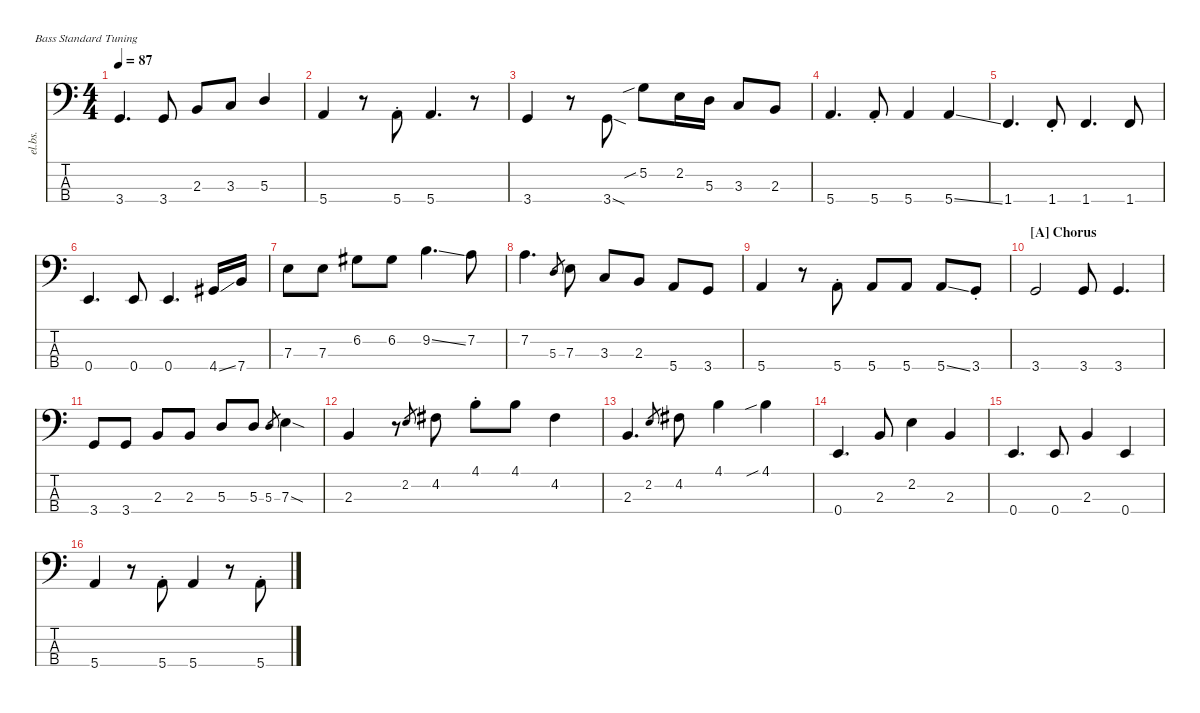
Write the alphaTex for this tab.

\defaultSystemsLayout 4
\hideDynamics
\bracketExtendMode nobrackets
\track ("Electric Bass" "el.bs.") {instrument electricbassfinger}
\staff {score tabs}
\tuning (G2 D2 A1 E1)
\ts (4 4)
\tempo 87
\clef f4
\ks c
3.4.4{d dy mf beam Up} 3.4.8{beam Up} 2.3.8{beam Up} 3.3.8{beam Up} 5.3.4{beam Up} |
5.4.4{beam Up} r.8{beam Down} 5.4{st}.8{beam Up} 5.4.4{d beam Up} r.8{beam Down} |
3.4.4{beam Up} r.8{beam Down} 3.4{sod}.8{beam Up} 5.2{sib}.8{beam Down} 2.2.16{beam Down} 5.3.16{beam Down} 3.3.8{beam Up} 2.3.8{beam Up} |
5.4.4{d beam Up} 5.4{st}.8{beam Up} 5.4.4{beam Up} 5.4{ss}.4{beam Up} |
1.4.4{d beam Up} 1.4{st}.8{beam Up} 1.4.4{d beam Up} 1.4.8{beam Up} |
0.4.4{d beam Up} 0.4.8{beam Up} 0.4.4{d beam Up} 4.4{ss acc #}.16{beam Up} 7.4.16{beam Up} |
7.3.8{beam Down} 7.3.8{beam Down} 6.2{acc #}.8{beam Down} 6.2{acc #}.8{beam Down} 9.2{ss}.4{d beam Down} 7.2.8{beam Down} |
7.2.4{d beam Down} 5.3.8{gr beam Up} 7.3.8{beam Down} 3.3.8{beam Up} 2.3.8{beam Up} 5.4.8{beam Up} 3.4.8{beam Up} |
5.4.4{beam Up} r.8{beam Down} 5.4{st}.8{beam Up} 5.4.8{beam Up} 5.4.8{beam Up} 5.4{ss}.8{beam Up} 3.4{st}.8{beam Up} |
\section ("A" "Chorus")
3.4.2{beam Up} 3.4.8{beam Up} 3.4.4{d beam Up} |
3.4.8{beam Up} 3.4.8{beam Up} 2.3.8{beam Up} 2.3.8{beam Up} 5.3.8{beam Up} 5.3.8{beam Up} 5.3.8{gr beam Up} 7.3{sod}.4{beam Down} |
2.3.4{beam Up} r.8{beam Down} 2.2.8{gr beam Up} 4.2{acc #}.8{beam Down} 4.1{st}.8{beam Down} 4.1.8{beam Down} 4.2{acc #}.4{beam Down} |
2.3.4{d beam Up} 2.2.8{gr beam Up} 4.2{acc #}.8{beam Down} 4.1.4{beam Down} 4.1{sib}.4{beam Down} |
0.4.4{d beam Up} 2.3.8{beam Up} 2.2.4{beam Down} 2.3.4{beam Up} |
0.4.4{d beam Up} 0.4.8{beam Up} 2.3.4{beam Up} 0.4.4{beam Up} |
5.4.4{beam Up} r.8{beam Down} 5.4{st}.8{beam Up} 5.4.4{beam Up} r.8{beam Down} 5.4{st}.8{beam Up}
